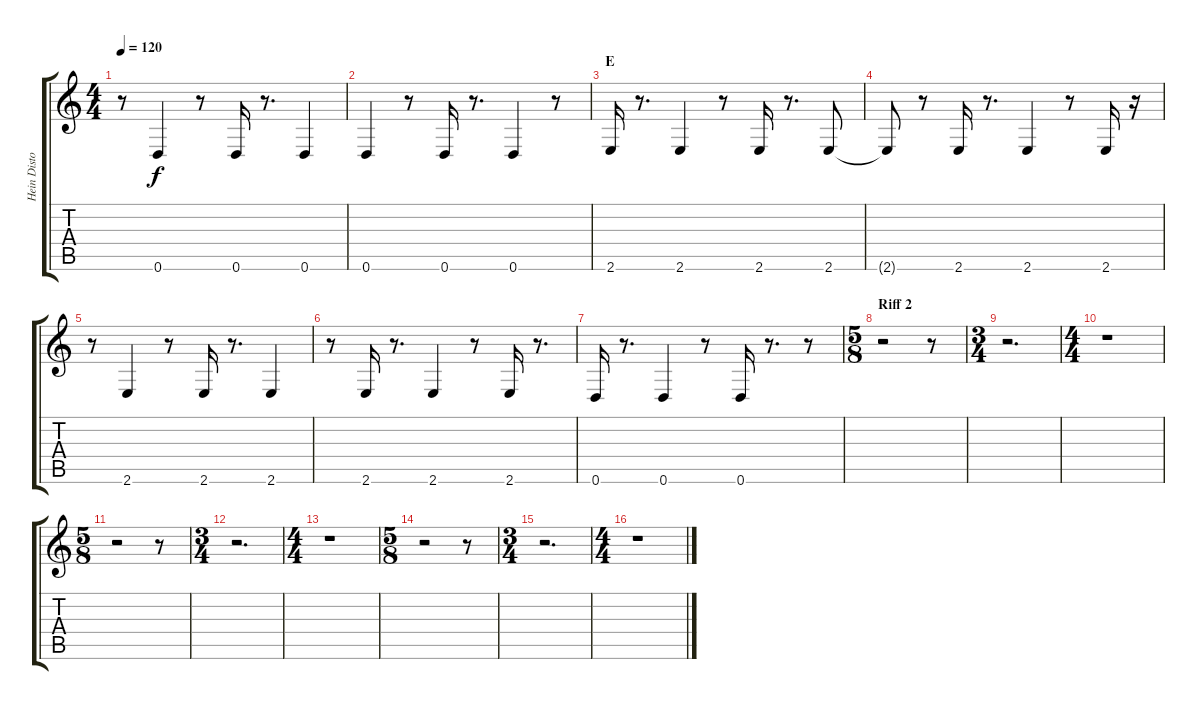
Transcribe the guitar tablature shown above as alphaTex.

\track ("Hein Distortion 1" "Hein Disto") {instrument distortionguitar}
\staff {score tabs}
\tuning (E4 B3 G3 D3 A2 D2) {hide}
\ts (4 4)
\tempo 120
\clef g2
\ks c
r.8{dy f} 0.6.4 r.8 0.6.16 r.8{d} 0.6.4 |
0.6.4 r.8 0.6.16 r.8{d} 0.6.4 r.8 |
\section ("" "E")
2.6.16 r.8{d} 2.6.4 r.8 2.6.16 r.8{d} 2.6.8 |
2.6{t}.8 r.8 2.6.16 r.8{d} 2.6.4 r.8 2.6.16 r.16 |
r.8 2.6.4 r.8 2.6.16 r.8{d} 2.6.4 |
r.8 2.6.16 r.8{d} 2.6.4 r.8 2.6.16 r.8{d} |
0.6.16 r.8{d} 0.6.4 r.8 0.6.16 r.8{d} r.8 |
\ts (5 8)
\section ("" "Riff 2")
r.2 r.8 |
\ts (3 4)
r.2{d} |
\ts (4 4)
r.1 |
\ts (5 8)
r.2 r.8 |
\ts (3 4)
r.2{d} |
\ts (4 4)
r.1 |
\ts (5 8)
r.2 r.8 |
\ts (3 4)
r.2{d} |
\ts (4 4)
r.1
